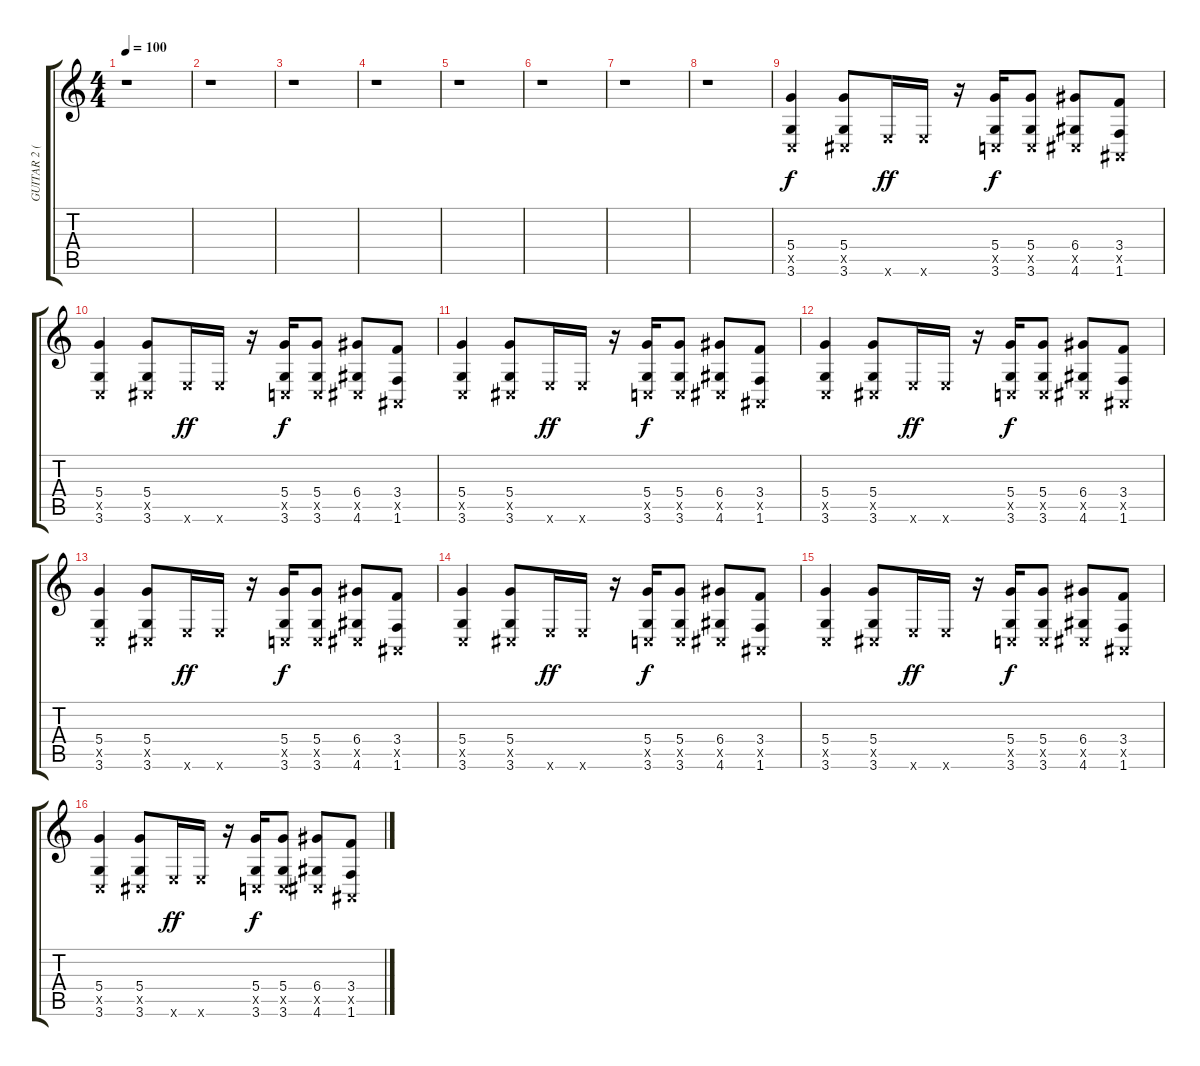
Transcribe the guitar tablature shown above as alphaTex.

\track ("GUITAR 2 ( Head ) - Sir Headly" "GUITAR 2 (") {instrument overdrivenguitar}
\staff {score tabs}
\tuning (E4 B3 G3 D3 A2 E2) {hide}
\ts (4 4)
\tempo 100
\clef g2
\ks c
r.1{dy f instrument overdrivenguitar} |
r.1 |
r.1 |
r.1 |
r.1 |
r.1 |
r.1 |
r.1 |
(5.4 -9.5{x} 3.6).4{volume 16 instrument overdrivenguitar} (5.4 -8.5{x} 3.6).8 0.6{x}.16{dy ff} 0.6{x}.16 r.16 (5.4 -9.5{x} 3.6).16{dy f} (5.4 -9.5{x} 3.6).8 (6.4 -8.5{x} 4.6).8 (3.4 -11.5{x} 1.6).8 |
(5.4 -9.5{x} 3.6).4{volume 16 instrument overdrivenguitar} (5.4 -8.5{x} 3.6).8 0.6{x}.16{dy ff} 0.6{x}.16 r.16 (5.4 -9.5{x} 3.6).16{dy f} (5.4 -9.5{x} 3.6).8 (6.4 -8.5{x} 4.6).8 (3.4 -11.5{x} 1.6).8 |
(5.4 -9.5{x} 3.6).4{volume 16 instrument overdrivenguitar} (5.4 -8.5{x} 3.6).8 0.6{x}.16{dy ff} 0.6{x}.16 r.16 (5.4 -9.5{x} 3.6).16{dy f} (5.4 -9.5{x} 3.6).8 (6.4 -8.5{x} 4.6).8 (3.4 -11.5{x} 1.6).8 |
(5.4 -9.5{x} 3.6).4{volume 16 instrument overdrivenguitar} (5.4 -8.5{x} 3.6).8 0.6{x}.16{dy ff} 0.6{x}.16 r.16 (5.4 -9.5{x} 3.6).16{dy f} (5.4 -9.5{x} 3.6).8 (6.4 -8.5{x} 4.6).8 (3.4 -11.5{x} 1.6).8 |
(5.4 -9.5{x} 3.6).4{volume 16 instrument overdrivenguitar} (5.4 -8.5{x} 3.6).8 0.6{x}.16{dy ff} 0.6{x}.16 r.16 (5.4 -9.5{x} 3.6).16{dy f} (5.4 -9.5{x} 3.6).8 (6.4 -8.5{x} 4.6).8 (3.4 -11.5{x} 1.6).8 |
(5.4 -9.5{x} 3.6).4{volume 16 instrument overdrivenguitar} (5.4 -8.5{x} 3.6).8 0.6{x}.16{dy ff} 0.6{x}.16 r.16 (5.4 -9.5{x} 3.6).16{dy f} (5.4 -9.5{x} 3.6).8 (6.4 -8.5{x} 4.6).8 (3.4 -11.5{x} 1.6).8 |
(5.4 -9.5{x} 3.6).4{volume 16 instrument overdrivenguitar} (5.4 -8.5{x} 3.6).8 0.6{x}.16{dy ff} 0.6{x}.16 r.16 (5.4 -9.5{x} 3.6).16{dy f} (5.4 -9.5{x} 3.6).8 (6.4 -8.5{x} 4.6).8 (3.4 -11.5{x} 1.6).8 |
(5.4 -9.5{x} 3.6).4{volume 16 instrument overdrivenguitar} (5.4 -8.5{x} 3.6).8 0.6{x}.16{dy ff} 0.6{x}.16 r.16 (5.4 -9.5{x} 3.6).16{dy f} (5.4 -9.5{x} 3.6).8 (6.4 -8.5{x} 4.6).8 (3.4 -11.5{x} 1.6).8
